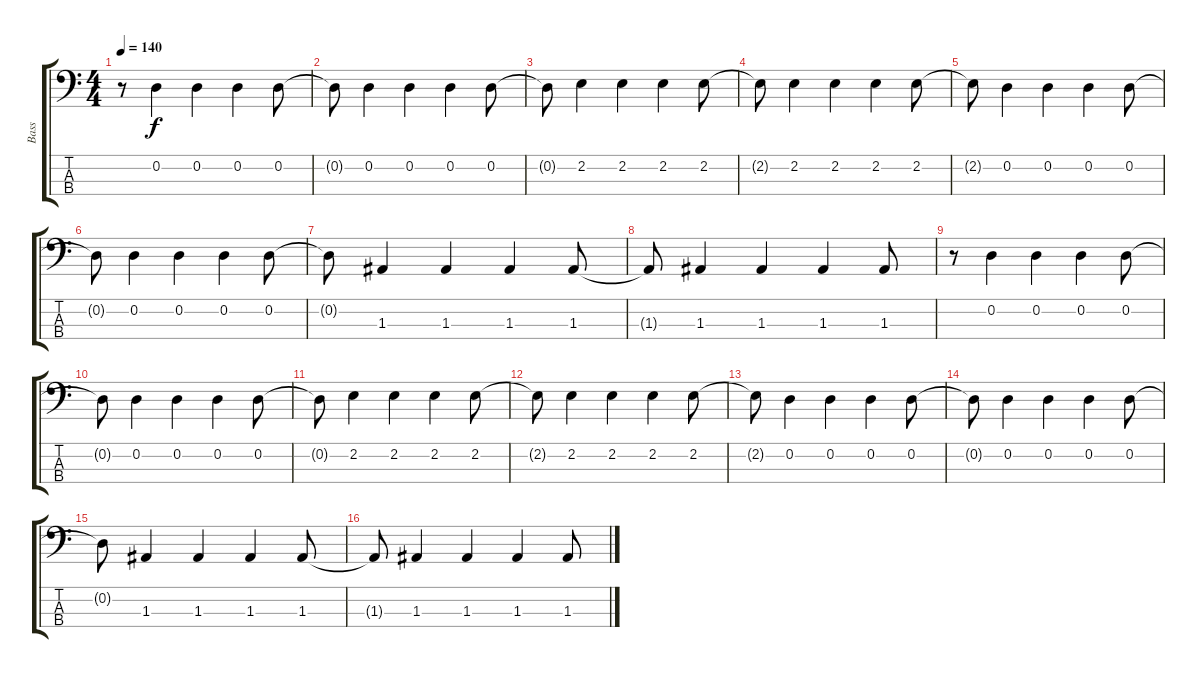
\track ("Bass" "Bass") {instrument fretlessbass}
\staff {score tabs}
\tuning (G2 D2 A1 E1) {hide}
\ts (4 4)
\tempo 140
\clef f4
\ks c
r.8{dy ff} 0.2.4{dy f} 0.2.4 0.2.4 0.2.8 |
0.2{t}.8 0.2.4 0.2.4 0.2.4 0.2.8 |
0.2{t}.8 2.2.4 2.2.4 2.2.4 2.2.8 |
2.2{t}.8 2.2.4 2.2.4 2.2.4 2.2.8 |
2.2{t}.8 0.2.4 0.2.4 0.2.4 0.2.8 |
0.2{t}.8 0.2.4 0.2.4 0.2.4 0.2.8 |
0.2{t}.8 1.3.4 1.3.4 1.3.4 1.3.8 |
1.3{t}.8 1.3.4 1.3.4 1.3.4 1.3.8 |
r.8 0.2.4 0.2.4 0.2.4 0.2.8 |
0.2{t}.8 0.2.4 0.2.4 0.2.4 0.2.8 |
0.2{t}.8 2.2.4 2.2.4 2.2.4 2.2.8 |
2.2{t}.8 2.2.4 2.2.4 2.2.4 2.2.8 |
2.2{t}.8 0.2.4 0.2.4 0.2.4 0.2.8 |
0.2{t}.8 0.2.4 0.2.4 0.2.4 0.2.8 |
0.2{t}.8 1.3.4 1.3.4 1.3.4 1.3.8 |
1.3{t}.8 1.3.4 1.3.4 1.3.4 1.3.8
